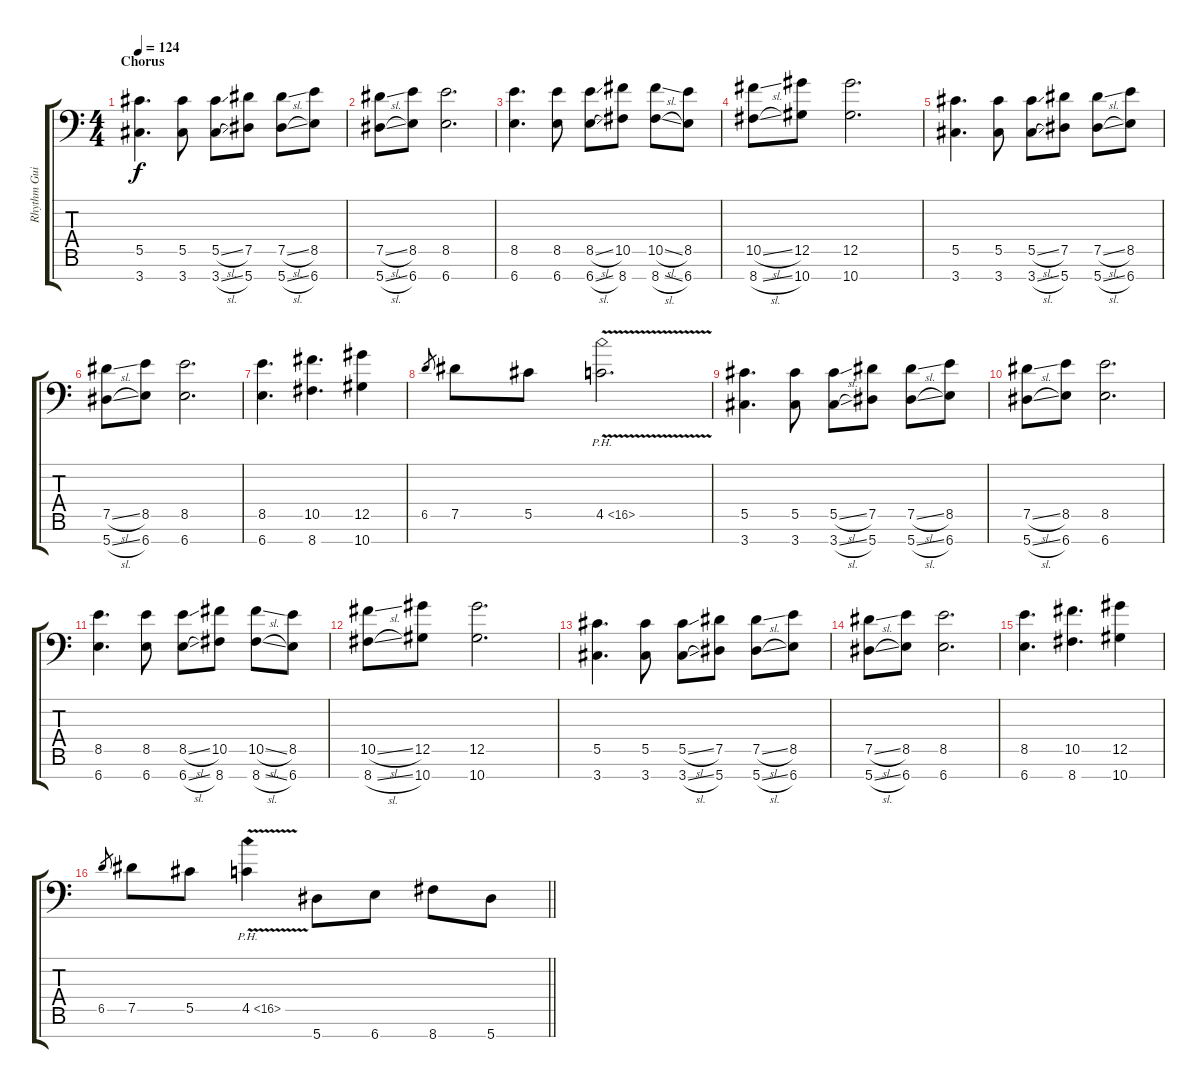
\track ("Rhythm Guitar (right)" "Rhythm Gui") {instrument distortionguitar}
\staff {score tabs}
\tuning (Eb4 Bb3 Gb3 Db3 Ab2 Eb2 Bb1) {hide}
\ts (4 4)
\section ("" "Chorus")
\tempo 124
\clef f4
\ks c
(5.5 3.7).4{d dy f} (5.5 3.7).8 (5.5{sl} 3.7{sl}).8 (7.5 5.7).8 (7.5{sl} 5.7{sl}).8 (8.5 6.7).8 |
(7.5{sl} 5.7{sl}).8 (8.5 6.7).8 (8.5 6.7).2{d} |
(8.5 6.7).4{d} (8.5 6.7).8 (8.5{sl} 6.7{sl}).8 (10.5 8.7).8 (10.5{sl} 8.7{sl}).8 (8.5 6.7).8 |
(10.5{sl} 8.7{sl}).8 (12.5 10.7).8 (12.5 10.7).2{d} |
(5.5 3.7).4{d} (5.5 3.7).8 (5.5{sl} 3.7{sl}).8 (7.5 5.7).8 (7.5{sl} 5.7{sl}).8 (8.5 6.7).8 |
(7.5{sl} 5.7{sl}).8 (8.5 6.7).8 (8.5 6.7).2{d} |
(8.5 6.7).4{d} (10.5 8.7).4{d} (12.5 10.7).4 |
6.5.8{gr} 7.5.8 5.5.8 4.5{ph 12 v}.2{d} |
(5.5 3.7).4{d} (5.5 3.7).8 (5.5{sl} 3.7{sl}).8 (7.5 5.7).8 (7.5{sl} 5.7{sl}).8 (8.5 6.7).8 |
(7.5{sl} 5.7{sl}).8 (8.5 6.7).8 (8.5 6.7).2{d} |
(8.5 6.7).4{d} (8.5 6.7).8 (8.5{sl} 6.7{sl}).8 (10.5 8.7).8 (10.5{sl} 8.7{sl}).8 (8.5 6.7).8 |
(10.5{sl} 8.7{sl}).8 (12.5 10.7).8 (12.5 10.7).2{d} |
(5.5 3.7).4{d} (5.5 3.7).8 (5.5{sl} 3.7{sl}).8 (7.5 5.7).8 (7.5{sl} 5.7{sl}).8 (8.5 6.7).8 |
(7.5{sl} 5.7{sl}).8 (8.5 6.7).8 (8.5 6.7).2{d} |
(8.5 6.7).4{d} (10.5 8.7).4{d} (12.5 10.7).4 |
\barLineRight lightlight
6.5.8{gr} 7.5.8 5.5.8 4.5{ph 12 v}.4 5.7.8 6.7.8 8.7.8 5.7.8
